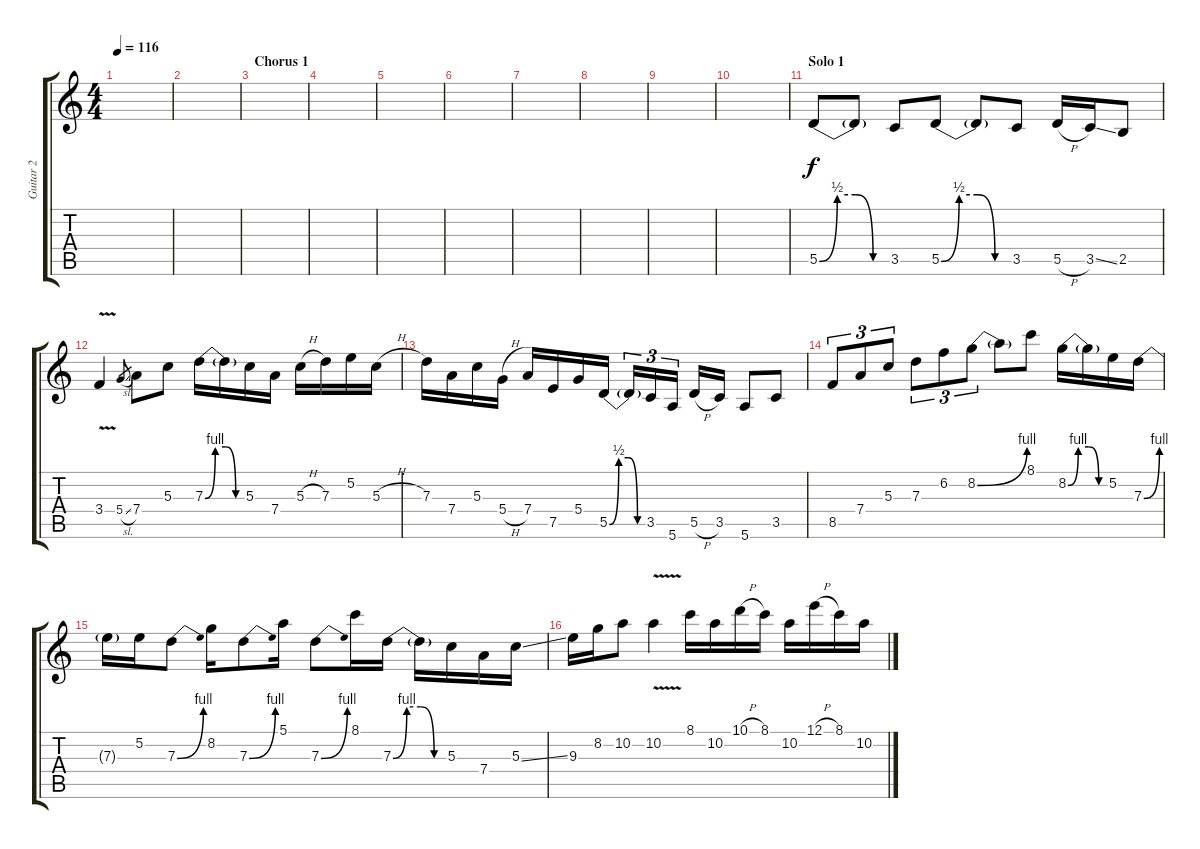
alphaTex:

\track ("Guitar 2" "Guitar 2") {instrument overdrivenguitar}
\staff {score tabs}
\tuning (E4 B3 G3 D3 A2 E2) {hide}
\ts (4 4)
\tempo 116
\clef g2
\ks c
|
|
\section ("" "Chorus 1")
|
|
|
|
|
|
|
|
\section ("" "Solo 1")
5.5{be (custom 0 0 15 2 30 2 45 0 60 0)}.8 5.5{t}.8 3.5.8 5.5{be (custom 0 0 15 2 30 2 45 0 60 0)}.8 5.5{t}.8 3.5.8 5.5{h}.16 3.5{ss}.16 2.5.8 |
3.4{v}.4 5.4{sl}.8{gr} 7.4.8 5.3.8 7.3{be (custom 0 0 15 4 30 4 45 0 60 0)}.16 7.3{t}.16 5.3.16 7.4.16 5.3{h}.16 7.3.16 5.2.16 5.3{h}.16 |
7.3.16 7.4.16 5.3.16 5.4{h}.16 7.4.16 7.5.16 5.4.16 5.5{be (custom 0 0 15 2 30 2 45 0 60 0)}.16 5.5{t}.16{tu (3 2)} 3.5.16{tu (3 2)} 5.6.16{tu (3 2)} 5.5{h}.16 3.5.16 5.6.8 3.5.8 |
8.5.8{tu (3 2)} 7.4.8{tu (3 2)} 5.3.8{tu (3 2)} 7.3.8{tu (3 2)} 6.2.8{tu (3 2)} 8.2{be (bend 0 0 60 4)}.8{tu (3 2)} 8.2{t}.8 8.1.8 8.2{be (custom 0 0 15 4 30 4 45 0 60 0)}.16 8.2{t}.16 5.2.16 7.3{be (bend 0 0 60 4)}.16 |
7.3{t}.16 5.2.16 7.3{be (bend 0 0 60 4)}.8 8.2.16 7.3{be (bend 0 0 60 4)}.8 5.1.16 7.3{be (bend 0 0 60 4)}.8 8.1.16 7.3{be (custom 0 0 15 4 30 4 45 0 60 0)}.16 7.3{t}.16 5.3.16 7.4.16 5.3{ss}.16 |
9.3.16 8.2.16 10.2.8 10.2{v}.4 8.1.16 10.2.16 10.1{h}.16 8.1.16 10.2.16 12.1{h}.16 8.1.16 10.2.16
